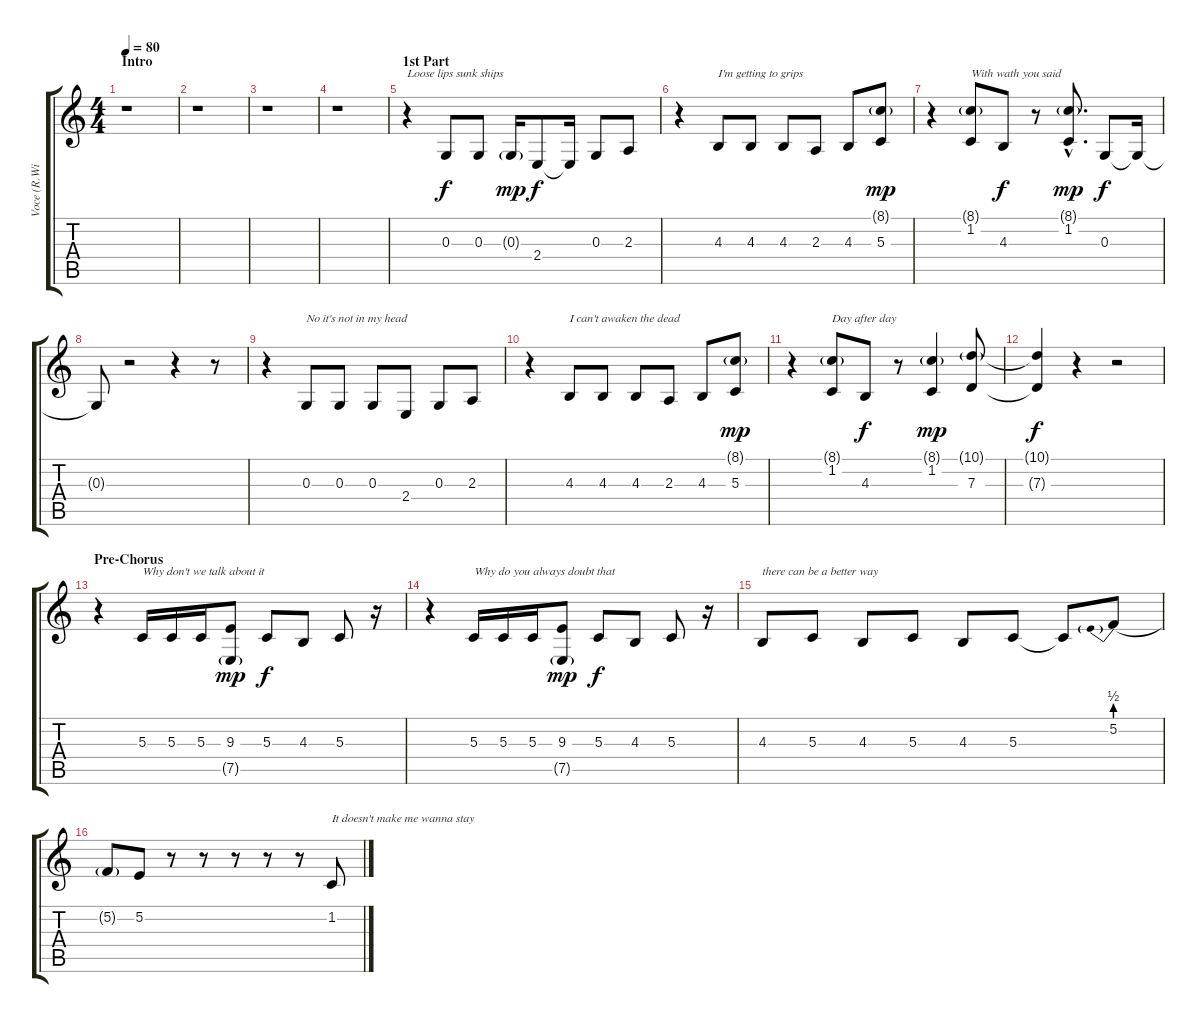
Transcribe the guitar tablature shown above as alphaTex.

\track ("Voce (R.Williams)" "Voce (R.Wi") {instrument flute}
\staff {score tabs}
\tuning (E4 B3 G3 D3 A2 E2) {hide}
\ts (4 4)
\section ("" "Intro")
\tempo 80
\clef g2
\ks c
r.1{dy f instrument flute} |
r.1 |
r.1 |
r.1 |
\section ("" "1st Part")
r.4{txt "Loose lips sunk ships"} 0.3.8 0.3.8 0.3{g}.16{dy mp} 2.4.8{dy f} 2.4{t}.16 0.3.8 2.3.8 |
r.4 4.3.8{txt "I'm getting to grips "} 4.3.8 4.3.8 2.3.8 4.3.8 (8.1{g} 5.3).8{dy mp} |
r.4 (8.1{g} 1.2).8{txt "With wath you said"} 4.3.8{dy f} r.8 (8.1{g hac} 1.2{hac}).8{d dy mp} 0.3.8{dy f} 0.3{t}.16 |
0.3{t}.8 r.2 r.4 r.8 |
r.4 0.3.8{txt "No it's not in my head"} 0.3.8 0.3.8 2.4.8 0.3.8 2.3.8 |
r.4 4.3.8{txt "I can't awaken the dead"} 4.3.8 4.3.8 2.3.8 4.3.8 (8.1{g} 5.3).8{dy mp} |
r.4 (8.1{g} 1.2).8{txt "Day after day"} 4.3.8{dy f} r.8 (8.1{g} 1.2).4{dy mp} (10.1{g} 7.3).8 |
(10.1{t} 7.3{t}).4{dy f} r.4 r.2 |
\section ("" "Pre-Chorus")
r.4 5.3.16{txt "Why don't we talk about it"} 5.3.16 5.3.16 (9.3 7.5{g}).8{dy mp} 5.3.8{dy f} 4.3.8 5.3.8 r.16 |
r.4 5.3.16{txt "Why do you always doubt that "} 5.3.16 5.3.16 (9.3 7.5{g}).8{dy mp} 5.3.8{dy f} 4.3.8 5.3.8 r.16 |
4.3.8{txt "there can be a better way"} 5.3.8 4.3.8 5.3.8 4.3.8 5.3.8 5.3{t}.8 5.2{be (prebend 0 2 60 2)}.8 |
5.2{t}.8 5.2.8 r.8 r.8 r.8 r.8 r.8 1.2.8{txt "It doesn't make me wanna stay"}
